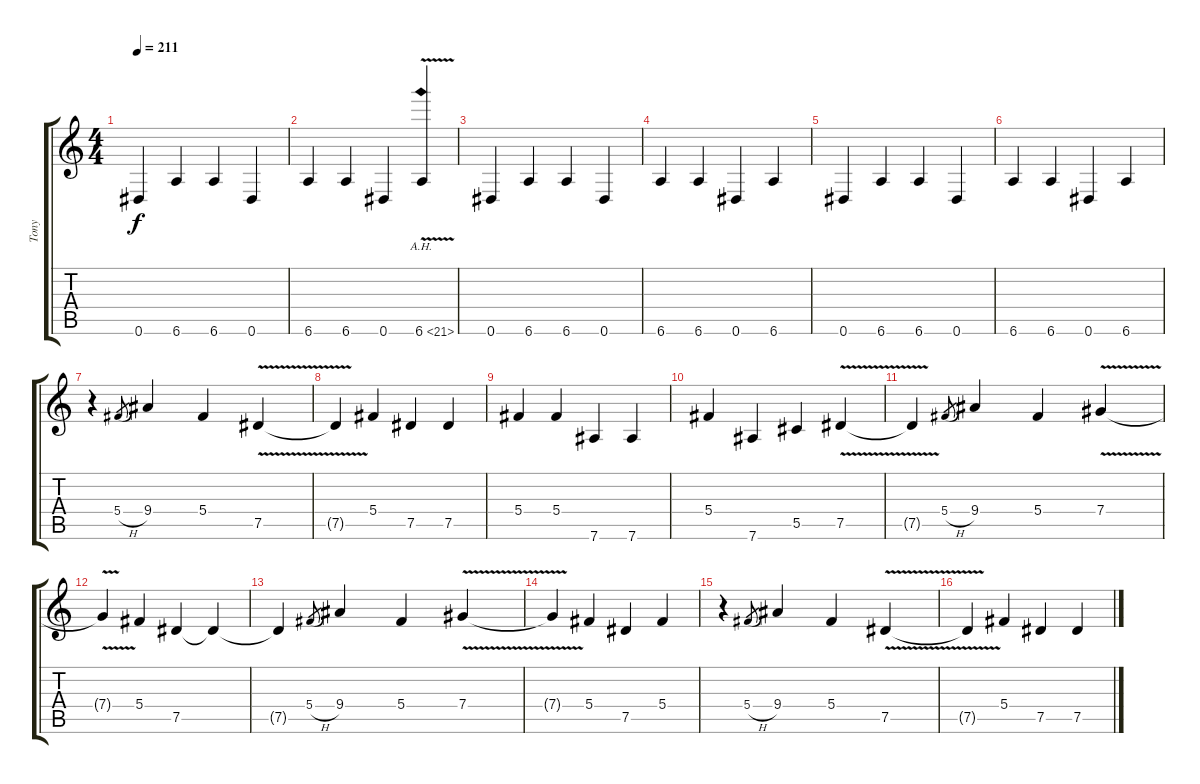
\track ("Tony" "Tony") {instrument distortionguitar}
\staff {score tabs}
\tuning (Eb4 Bb3 Gb3 Db3 Ab2 Eb2) {hide}
\ts (4 4)
\tempo 211
\clef g2
\ks c
0.6.4{dy f} 6.6.4 6.6.4 0.6.4 |
6.6.4 6.6.4 0.6.4 6.6{ah 15 v}.4 |
0.6.4 6.6.4 6.6.4 0.6.4 |
6.6.4 6.6.4 0.6.4 6.6.4 |
0.6.4 6.6.4 6.6.4 0.6.4 |
6.6.4 6.6.4 0.6.4 6.6.4 |
r.4 5.4{h}.8{gr} 9.4.4 5.4.4 7.5{v}.4 |
7.5{t}.4 5.4.4 7.5.4 7.5.4 |
5.4.4 5.4.4 7.6.4 7.6.4 |
5.4.4 7.6.4 5.5.4 7.5{v}.4 |
7.5{t}.4 5.4{h}.8{gr} 9.4.4 5.4.4 7.4{v}.4 |
7.4{t}.4 5.4.4 7.5.4 7.5{t}.4 |
7.5{t}.4 5.4{h}.8{gr} 9.4.4 5.4.4 7.4{v}.4 |
7.4{t}.4 5.4.4 7.5.4 5.4.4 |
r.4 5.4{h}.8{gr} 9.4.4 5.4.4 7.5{v}.4 |
7.5{t}.4 5.4.4 7.5.4 7.5.4
